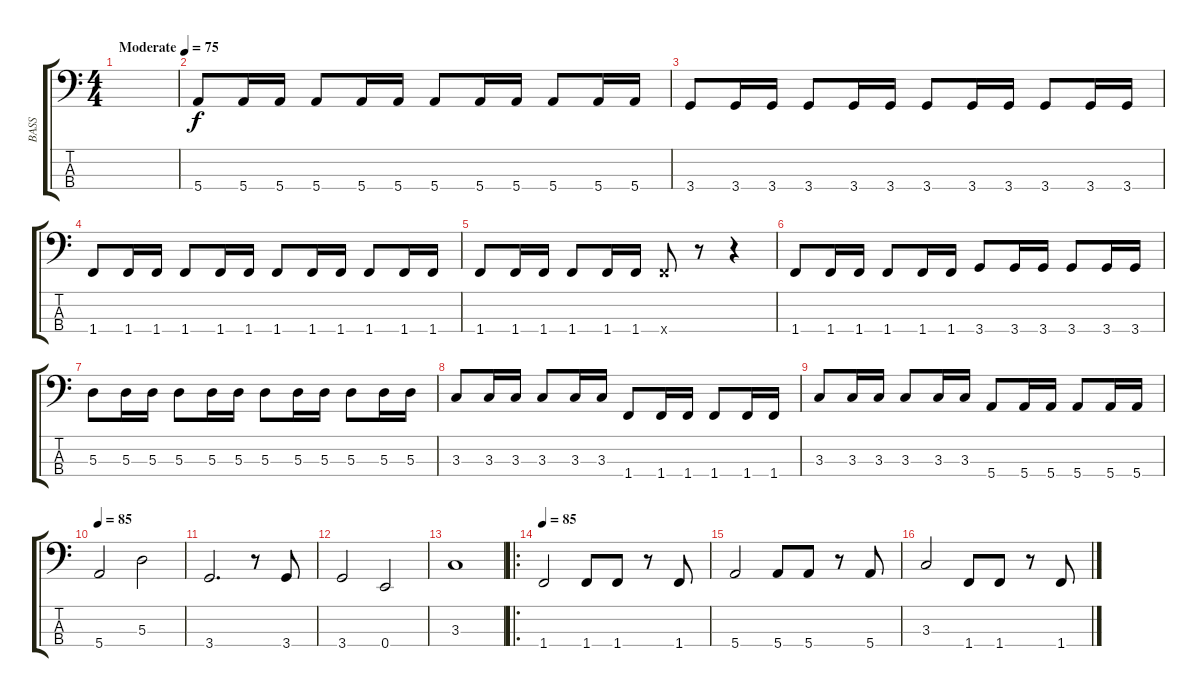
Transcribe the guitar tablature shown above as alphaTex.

\track ("BASS" "BASS") {instrument electricbassfinger}
\staff {score tabs}
\tuning (G2 D2 A1 E1) {hide}
\ts (4 4)
\tempo (75 "Moderate")
\tempo 100
\tempo (75 "Moderate")
\clef f4
\ks c
|
5.4.8 5.4.16 5.4.16 5.4.8 5.4.16 5.4.16 5.4.8 5.4.16 5.4.16 5.4.8 5.4.16 5.4.16 |
3.4.8 3.4.16 3.4.16 3.4.8 3.4.16 3.4.16 3.4.8 3.4.16 3.4.16 3.4.8 3.4.16 3.4.16 |
1.4.8 1.4.16 1.4.16 1.4.8 1.4.16 1.4.16 1.4.8 1.4.16 1.4.16 1.4.8 1.4.16 1.4.16 |
1.4.8 1.4.16 1.4.16 1.4.8 1.4.16 1.4.16 1.4{x}.8 r.8 r.4 |
1.4.8 1.4.16 1.4.16 1.4.8 1.4.16 1.4.16 3.4.8 3.4.16 3.4.16 3.4.8 3.4.16 3.4.16 |
5.3.8 5.3.16 5.3.16 5.3.8 5.3.16 5.3.16 5.3.8 5.3.16 5.3.16 5.3.8 5.3.16 5.3.16 |
3.3.8 3.3.16 3.3.16 3.3.8 3.3.16 3.3.16 1.4.8 1.4.16 1.4.16 1.4.8 1.4.16 1.4.16 |
3.3.8 3.3.16{txt ""} 3.3.16 3.3.8 3.3.16 3.3.16 5.4.8 5.4.16 5.4.16 5.4.8 5.4.16 5.4.16 |
\tempo 85
5.4.2 5.3.2 |
3.4.2{d} r.8 3.4.8 |
3.4.2 0.4.2 |
3.3.1 |
\ro
\tempo 85
1.4.2 1.4.8 1.4.8 r.8 1.4.8 |
5.4.2 5.4.8 5.4.8 r.8 5.4.8 |
3.3.2 1.4.8 1.4.8 r.8 1.4.8
